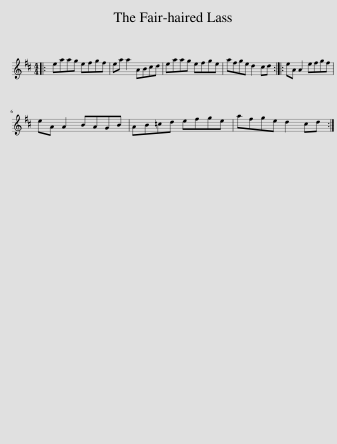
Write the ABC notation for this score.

X:1
L:1/8
M:4/4
I:linebreak $
K:D
V:1 treble
V:1
|: eaag efgf | ea a2 ABcd | eaag efge | afge d2 cd :: eA A2 efgf |$ %5
 eA A2 BAGB | AB=cd efge | afge d2 cd :| %8
